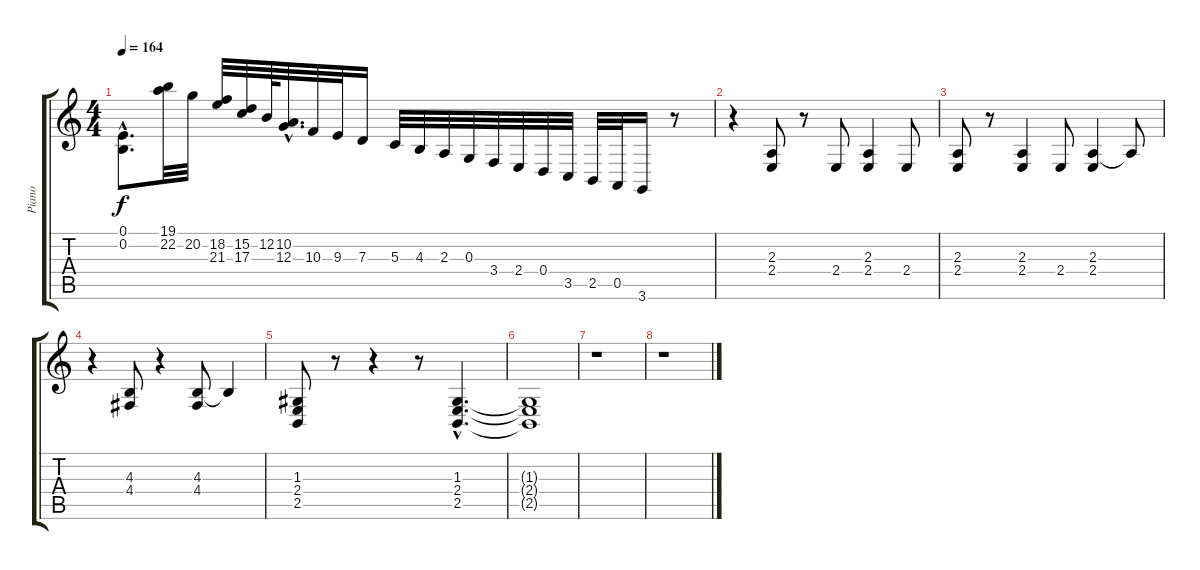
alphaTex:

\track ("Piano" "Piano") {instrument brightacousticpiano}
\staff {score tabs}
\tuning (E4 B3 G3 D3 A2 E2) {hide}
\ts (4 4)
\tempo 164
\clef g2
\ks c
(0.1{hac t} 0.2{hac t}).8{d dy f} (19.1 22.2).32 20.2.32 (18.2 21.3).32 (15.2 17.3).32 12.2.64 (10.2{hac} 12.3{hac}).32{d} 10.3.32 9.3.32 7.3.16 5.3.32 4.3.32 2.3.32 0.3.32 3.4.32 2.4.32 0.4.32 3.5.32 2.5.32 0.5.32 3.6.16 r.8 |
r.4 (2.3 2.4).8 r.8 2.4.8 (2.3 2.4).4 2.4.8 |
(2.3 2.4).8 r.8 (2.3 2.4).4 2.4.8 (2.3 2.4).4 2.3{t}.8 |
r.4 (4.3 4.4).8 r.4 (4.3 4.4).8 4.3{t}.4 |
(1.3 2.4 2.5).8 r.8 r.4 r.8 (1.3{hac} 2.4{hac} 2.5{hac}).4{d} |
(1.3{t} 2.4{t} 2.5{t}).1 |
r.1 |
r.1
